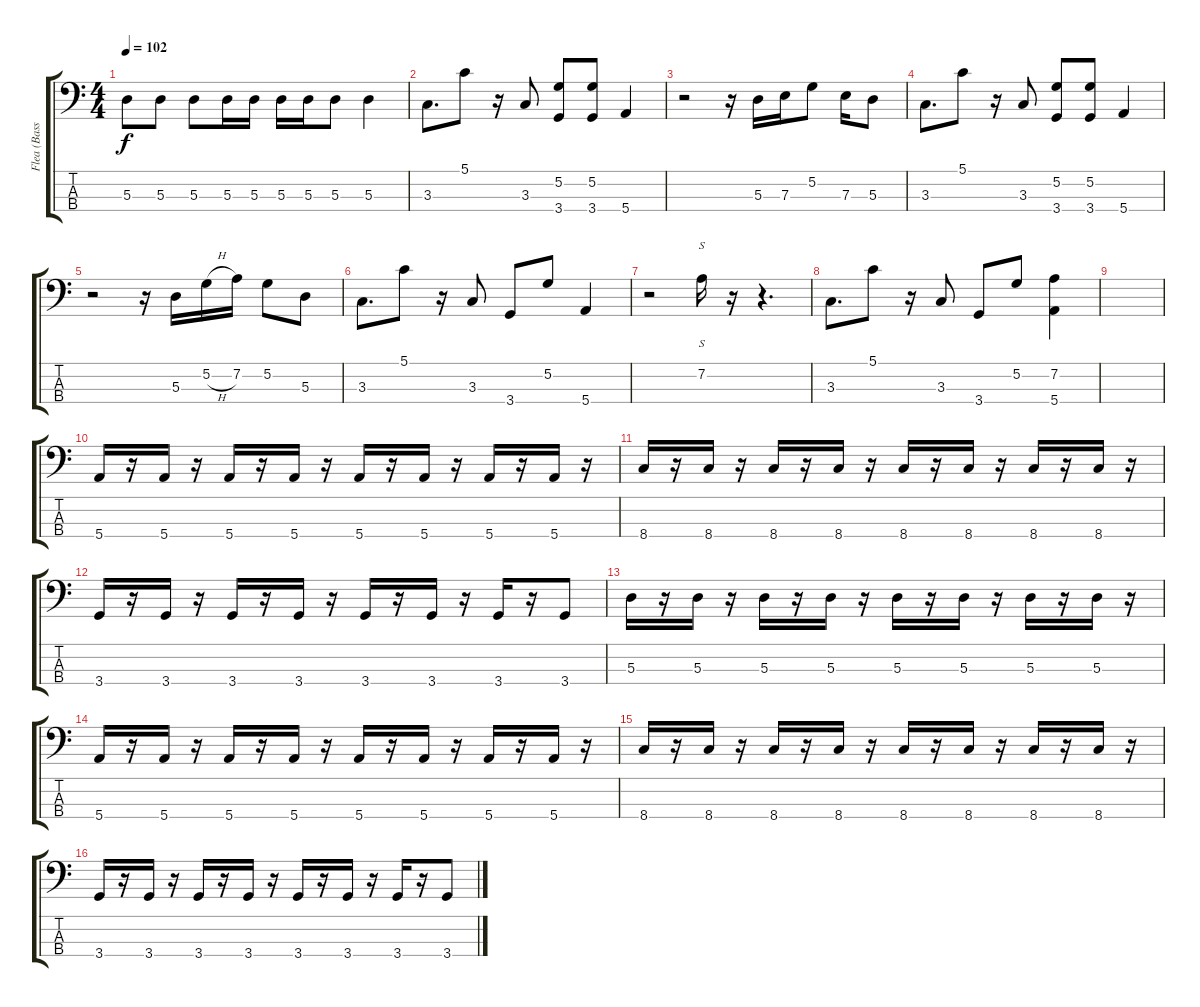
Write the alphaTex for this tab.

\track ("Flea (Basse)" "Flea (Bass") {instrument electricbassfinger}
\staff {score tabs}
\tuning (G2 D2 A1 E1) {hide}
\ts (4 4)
\tempo 102
\clef f4
\ks c
5.3.8{dy f} 5.3.8 5.3.8 5.3.16 5.3.16 5.3.16 5.3.16 5.3.8 5.3.4 |
3.3.8{d} 5.1.8 r.16 3.3.8 (5.2 3.4).8 (5.2 3.4).8 5.4.4 |
r.2 r.16 5.3.16 7.3.16 5.2.8 7.3.16 5.3.8 |
3.3.8{d} 5.1.8 r.16 3.3.8 (5.2 3.4).8 (5.2 3.4).8 5.4.4 |
r.2 r.16 5.3.16 5.2{h}.16 7.2.16 5.2.8 5.3.8 |
3.3.8{d} 5.1.8 r.16 3.3.8 3.4.8 5.2.8 5.4.4 |
r.2 7.2.16{s instrument slapbass1} r.16 r.4{d instrument electricbassfinger} |
3.3.8{d} 5.1.8 r.16 3.3.8 3.4.8 5.2.8 (7.2 5.4).4 |
|
5.4.16 r.16 5.4.16 r.16 5.4.16 r.16 5.4.16 r.16 5.4.16 r.16 5.4.16 r.16 5.4.16 r.16 5.4.16 r.16 |
8.4.16 r.16 8.4.16 r.16 8.4.16 r.16 8.4.16 r.16 8.4.16 r.16 8.4.16 r.16 8.4.16 r.16 8.4.16 r.16 |
3.4.16 r.16 3.4.16 r.16 3.4.16 r.16 3.4.16 r.16 3.4.16 r.16 3.4.16 r.16 3.4.16 r.16 3.4.8 |
5.3.16 r.16 5.3.16 r.16 5.3.16 r.16 5.3.16 r.16 5.3.16 r.16 5.3.16 r.16 5.3.16 r.16 5.3.16 r.16 |
5.4.16 r.16 5.4.16 r.16 5.4.16 r.16 5.4.16 r.16 5.4.16 r.16 5.4.16 r.16 5.4.16 r.16 5.4.16 r.16 |
8.4.16 r.16 8.4.16 r.16 8.4.16 r.16 8.4.16 r.16 8.4.16 r.16 8.4.16 r.16 8.4.16 r.16 8.4.16 r.16 |
3.4.16 r.16 3.4.16 r.16 3.4.16 r.16 3.4.16 r.16 3.4.16 r.16 3.4.16 r.16 3.4.16 r.16 3.4.8
